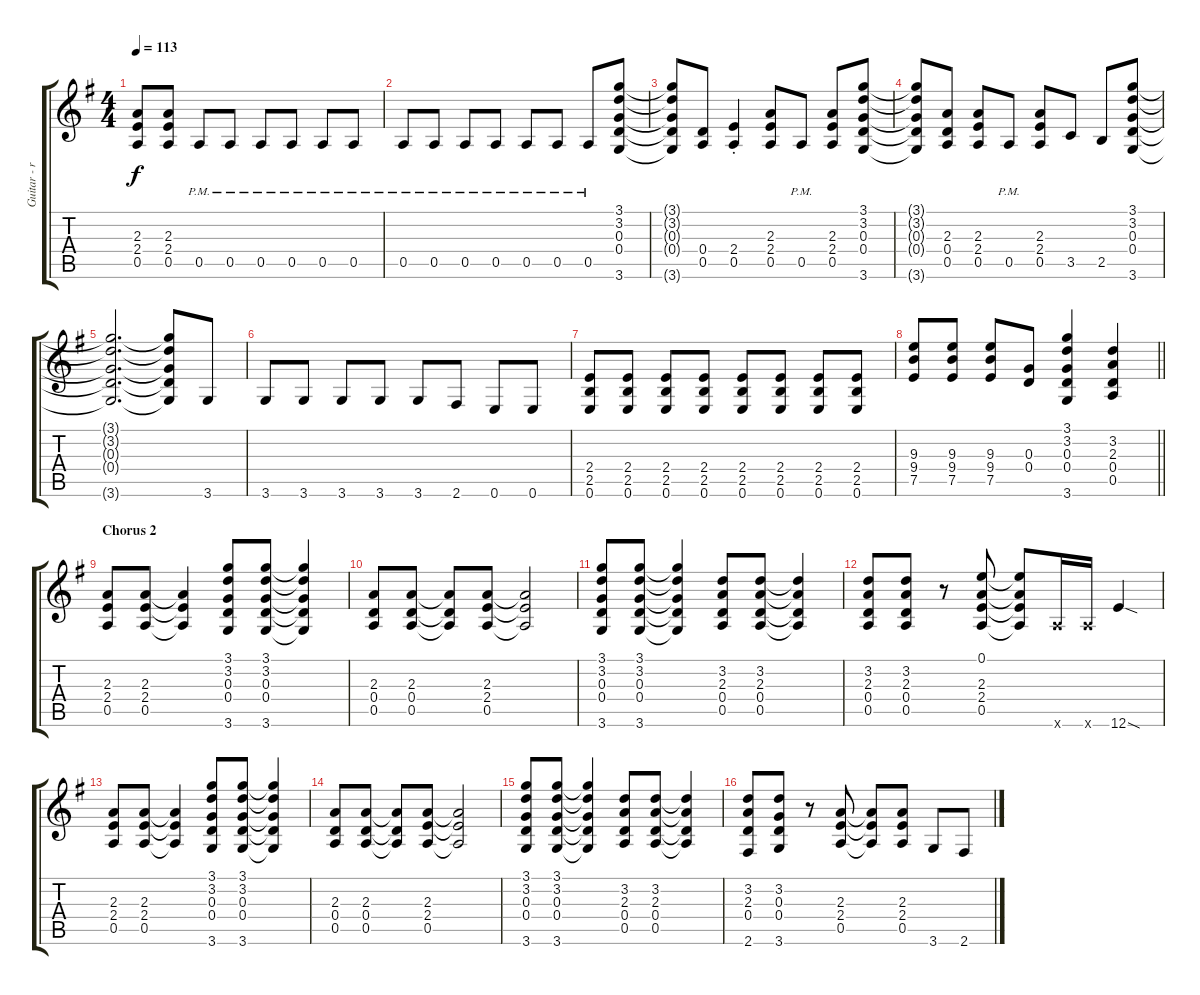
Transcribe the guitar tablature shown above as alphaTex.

\track ("Guitar - rhythm - right" "Guitar - r") {instrument overdrivenguitar}
\staff {score tabs}
\tuning (E4 B3 G3 D3 A2 E2) {hide}
\ts (4 4)
\tempo 113
\clef g2
\ks g
(2.3{t} 2.4{t} 0.5{t}).8{dy f} (2.3 2.4 0.5).8 0.5{pm}.8 0.5{pm}.8 0.5{pm}.8 0.5{pm}.8 0.5{pm}.8 0.5{pm}.8 |
0.5{pm}.8 0.5{pm}.8 0.5{pm}.8 0.5{pm}.8 0.5{pm}.8 0.5{pm}.8 0.5{pm}.8 (3.1 3.2 0.3 0.4 3.6).8 |
(3.1{t} 3.2{t} 0.3{t} 0.4{t} 3.6{t}).8 (0.4 0.5).8 (2.4{st} 0.5{st}).4 (2.3 2.4 0.5).8 0.5{pm}.8 (2.3 2.4 0.5).8 (3.1 3.2 0.3 0.4 3.6).8 |
(3.1{t} 3.2{t} 0.3{t} 0.4{t} 3.6{t}).8 (2.3 0.4 0.5).8 (2.3 2.4 0.5).8 0.5{pm}.8 (2.3 2.4 0.5).8 3.5.8 2.5.8 (3.1 3.2 0.3 0.4 3.6).8 |
(3.1{t} 3.2{t} 0.3{t} 0.4{t} 3.6{t}).2{d} (3.1{t} 3.2{t} 0.3{t} 0.4{t} 3.6{t}).8 3.6.8 |
3.6.8 3.6.8 3.6.8 3.6.8 3.6.8 2.6.8 0.6.8 0.6.8 |
(2.4 2.5 0.6).8 (2.4 2.5 0.6).8 (2.4 2.5 0.6).8 (2.4 2.5 0.6).8 (2.4 2.5 0.6).8 (2.4 2.5 0.6).8 (2.4 2.5 0.6).8 (2.4 2.5 0.6).8 |
\barLineRight lightlight
(9.3 9.4 7.5).8 (9.3 9.4 7.5).8 (9.3 9.4 7.5).8 (0.3 0.4).8 (3.1 3.2 0.3 0.4 3.6).4 (3.2 2.3 0.4 0.5).4 |
\section ("" "Chorus 2")
(2.3 2.4 0.5).8 (2.3 2.4 0.5).8 (2.3{t} 2.4{t} 0.5{t}).4 (3.1 3.2 0.3 0.4 3.6).8 (3.1 3.2 0.3 0.4 3.6).8 (3.1{t} 3.2{t} 0.3{t} 0.4{t} 3.6{t}).4 |
(2.3 0.4 0.5).8 (2.3 0.4 0.5).8 (2.3{t} 0.4{t} 0.5{t}).8 (2.3 2.4 0.5).8 (2.3{t} 2.4{t} 0.5{t}).2 |
(3.1 3.2 0.3 0.4 3.6).8 (3.1 3.2 0.3 0.4 3.6).8 (3.1{t} 3.2{t} 0.3{t} 0.4{t} 3.6{t}).4 (3.2 2.3 0.4 0.5).8 (3.2 2.3 0.4 0.5).8 (3.2{t} 2.3{t} 0.4{t} 0.5{t}).4 |
(3.2 2.3 0.4 0.5).8 (3.2 2.3 0.4 0.5).8 r.8 (0.1 2.3 2.4 0.5).8 (0.1{t} 2.3{t} 2.4{t} 0.5{t}).8 5.6{x}.16 5.6{x}.16 12.6{sod}.4 |
(2.3 2.4 0.5).8 (2.3 2.4 0.5).8 (2.3{t} 2.4{t} 0.5{t}).4 (3.1 3.2 0.3 0.4 3.6).8 (3.1 3.2 0.3 0.4 3.6).8 (3.1{t} 3.2{t} 0.3{t} 0.4{t} 3.6{t}).4 |
(2.3 0.4 0.5).8 (2.3 0.4 0.5).8 (2.3{t} 0.4{t} 0.5{t}).8 (2.3 2.4 0.5).8 (2.3{t} 2.4{t} 0.5{t}).2 |
(3.1 3.2 0.3 0.4 3.6).8 (3.1 3.2 0.3 0.4 3.6).8 (3.1{t} 3.2{t} 0.3{t} 0.4{t} 3.6{t}).4 (3.2 2.3 0.4 0.5).8 (3.2 2.3 0.4 0.5).8 (3.2{t} 2.3{t} 0.4{t} 0.5{t}).4 |
(3.2 2.3 0.4 2.6).8 (3.2 0.3 0.4 3.6).8 r.8 (2.3 2.4 0.5).8 (2.3{t} 2.4{t} 0.5{t}).8 (2.3 2.4 0.5).8 3.6.8 2.6.8
